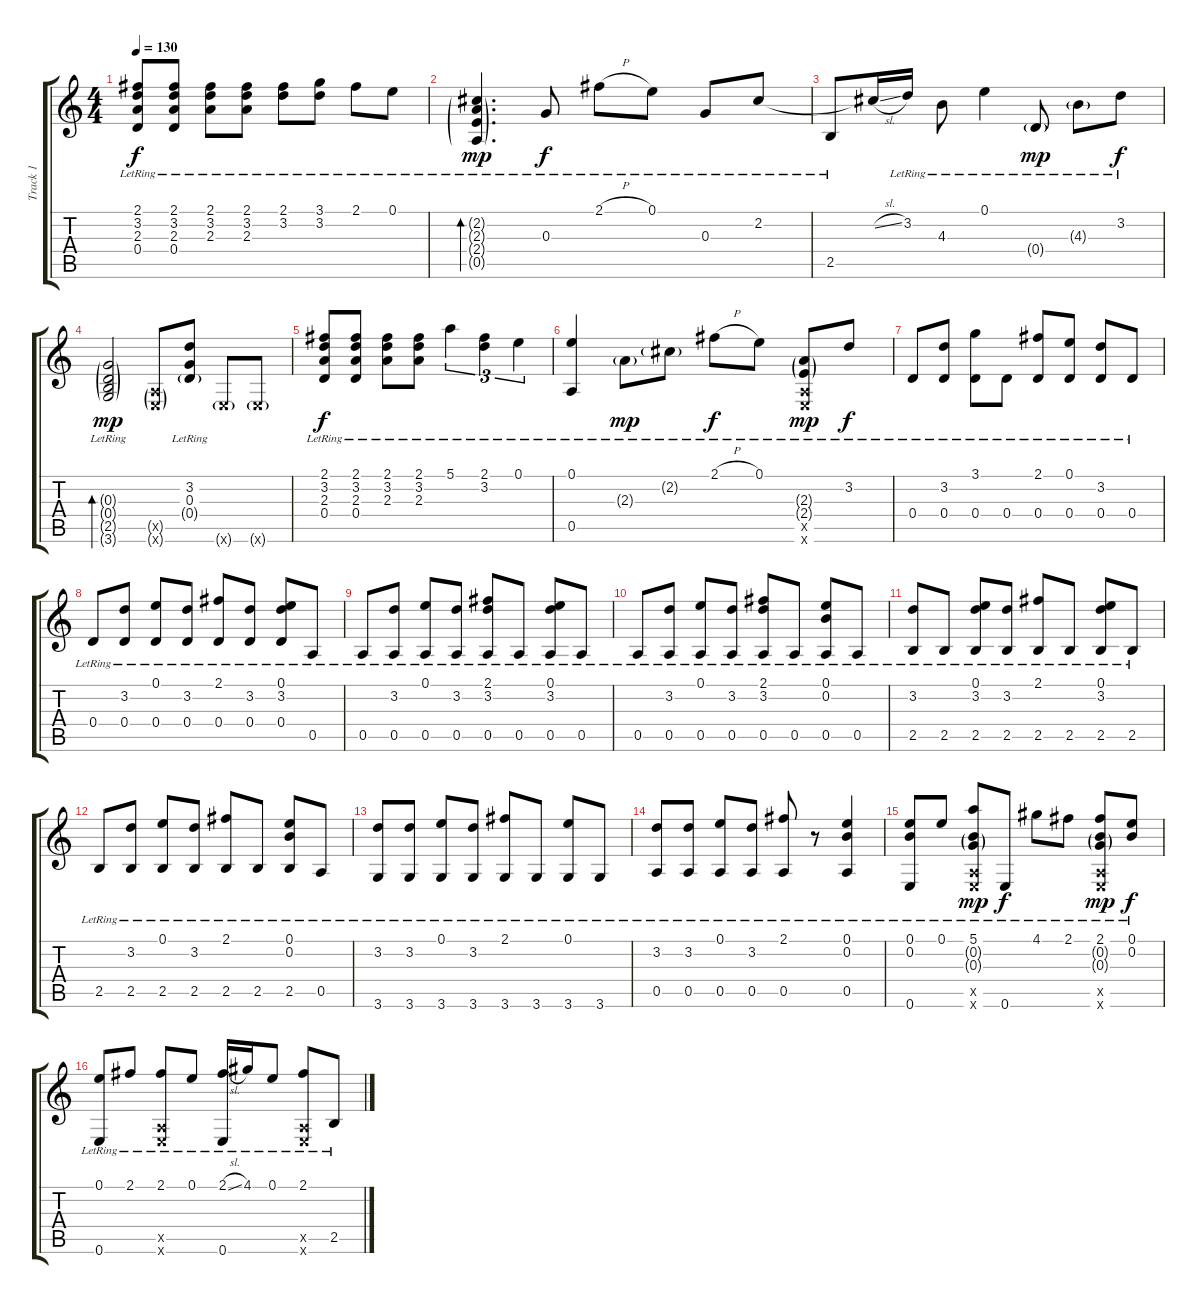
\track ("Track 1" "Track 1") {instrument acousticguitarsteel}
\staff {score tabs}
\tuning (E4 B3 G3 D3 A2 E2) {hide}
\ts (4 4)
\tempo 130
\clef g2
\ks c
(2.1{lr} 3.2{lr} 2.3{lr} 0.4{lr}).8{dy f} (2.1{lr} 3.2{lr} 2.3{lr} 0.4{lr}).8 (2.1{lr} 3.2{lr} 2.3{lr}).8 (2.1{lr} 3.2{lr} 2.3{lr}).8 (2.1{lr} 3.2{lr}).8 (3.1{lr} 3.2{lr}).8 2.1{lr}.8 0.1{lr}.8 |
(2.2{g lr} 2.3{g lr} 2.4{g lr} 0.5{g lr}).4{d bd 240 dy mp} 0.3{lr}.8{dy f} 2.1{h lr}.8 0.1{lr}.8 0.3{lr}.8 2.2{lr}.8 |
2.5{lr}.8 2.2{sl t}.16 3.2{lr}.16 4.3{lr}.8 0.1{lr}.4 0.4{g lr}.8{dy mp} 4.3{g lr}.8 3.2{lr}.8{dy f} |
(0.3{g lr} 0.4{g lr} 2.5{g lr} 3.6{g lr}).2{bd 240 dy mp} (0.5{g x} 0.6{g x}).8 (3.2{lr} 0.3{lr} 0.4{g lr}).8 0.6{g x}.8 0.6{g x}.8 |
(2.1{lr} 3.2{lr} 2.3{lr} 0.4{lr}).8{dy f} (2.1{lr} 3.2{lr} 2.3{lr} 0.4{lr}).8 (2.1{lr} 3.2{lr} 2.3{lr}).8 (2.1{lr} 3.2{lr} 2.3{lr}).8 5.1{lr}.4{tu (3 2)} (2.1{lr} 3.2{lr}).4{tu (3 2)} 0.1{lr}.4{tu (3 2)} |
(0.1{lr} 0.5{lr}).4 2.3{g lr}.8{dy mp} 2.2{g lr}.8 2.1{h lr}.8{dy f} 0.1{lr}.8 (2.3{g lr} 2.4{g lr} 0.5{x} 0.6{x}).8{dy mp} 3.2{lr}.8{dy f} |
0.4{lr}.8 (3.2{lr} 0.4{lr}).8 (3.1{lr} 0.4{lr}).8 0.4{lr}.8 (2.1{lr} 0.4{lr}).8 (0.1{lr} 0.4{lr}).8 (3.2{lr} 0.4{lr}).8 0.4{lr}.8 |
0.4{lr}.8 (3.2{lr} 0.4{lr}).8 (0.1{lr} 0.4{lr}).8 (3.2{lr} 0.4{lr}).8 (2.1{lr} 0.4{lr}).8 (3.2{lr} 0.4{lr}).8 (0.1{lr} 3.2{lr} 0.4{lr}).8 0.5{lr}.8 |
0.5{lr}.8 (3.2{lr} 0.5{lr}).8 (0.1{lr} 0.5{lr}).8 (3.2{lr} 0.5{lr}).8 (2.1{lr} 3.2{lr} 0.5{lr}).8 0.5{lr}.8 (0.1{lr} 3.2{lr} 0.5{lr}).8 0.5{lr}.8 |
0.5{lr}.8 (3.2{lr} 0.5{lr}).8 (0.1{lr} 0.5{lr}).8 (3.2{lr} 0.5{lr}).8 (2.1{lr} 3.2{lr} 0.5{lr}).8 0.5{lr}.8 (0.1{lr} 0.2{lr} 0.5{lr}).8 0.5{lr}.8 |
(3.2{lr} 2.5{lr}).8 2.5{lr}.8 (0.1{lr} 3.2{lr} 2.5{lr}).8 (3.2{lr} 2.5{lr}).8 (2.1{lr} 2.5{lr}).8 2.5{lr}.8 (0.1{lr} 3.2{lr} 2.5{lr}).8 2.5{lr}.8 |
2.5{lr}.8 (3.2{lr} 2.5{lr}).8 (0.1{lr} 2.5{lr}).8 (3.2{lr} 2.5{lr}).8 (2.1{lr} 2.5{lr}).8 2.5{lr}.8 (0.1{lr} 0.2{lr} 2.5{lr}).8 0.5{lr}.8 |
(3.2{lr} 3.6{lr}).8 (3.2{lr} 3.6{lr}).8 (0.1{lr} 3.6{lr}).8 (3.2{lr} 3.6{lr}).8 (2.1{lr} 3.6{lr}).8 3.6{lr}.8 (0.1{lr} 3.6{lr}).8 3.6{lr}.8 |
(3.2{lr} 0.5{lr}).8 (3.2{lr} 0.5{lr}).8 (0.1{lr} 0.5{lr}).8 (3.2{lr} 0.5{lr}).8 (2.1{lr} 0.5{lr}).8 r.8 (0.1{lr} 0.2{lr} 0.5{lr}).4 |
(0.1{lr} 0.2{lr} 0.6{lr}).8 0.1{lr}.8 (5.1{lr} 0.2{g lr} 0.3{g lr} 0.5{x} 0.6{x}).8{dy mp} 0.6{lr}.8{dy f} 4.1{lr}.8 2.1{lr}.8 (2.1{lr} 0.2{g lr} 0.3{g lr} 0.5{x} 0.6{x}).8{dy mp} (0.1{lr} 0.2{lr}).8{dy f} |
(0.1{lr} 0.6{lr}).8 2.1{lr}.8 (2.1{lr} 0.5{x} 0.6{x}).8 0.1{lr}.8 (2.1{sl lr} 0.6{lr}).16 4.1{lr}.16 0.1{lr}.8 (2.1{lr} 0.5{x} 0.6{x}).8 2.5{lr}.8
